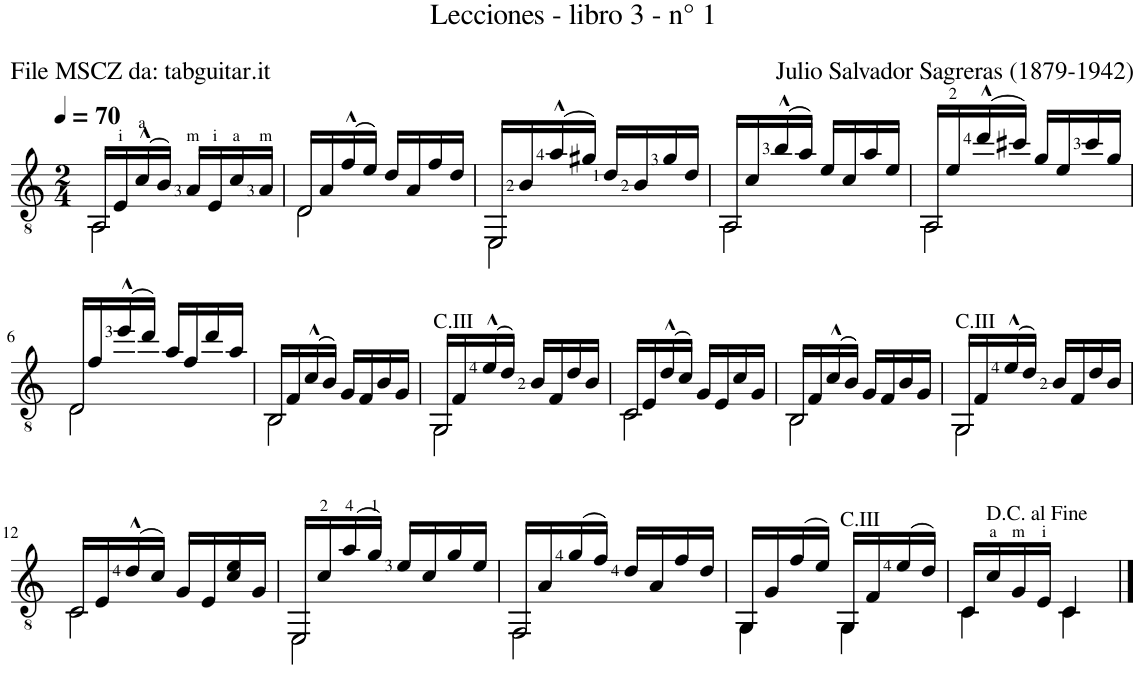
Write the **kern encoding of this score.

**kern
*part1
*staff1
*I"Guitar
*I'Guit.
*clefGv2
*k[]
*M2/4
*MM70
=1
!LO:N:head=open
*^
16AA/LL	2AA\
16E/	.
(16c^^/	.
16B/JJ)	.
16A/LL	.
16E/	.
16c/	.
16A/JJ	.
=2	=2
!LO:N:head=open	!
16D/LL	2D\
16A/	.
(16f^^/	.
16e/JJ)	.
16d/LL	.
16A/	.
16f/	.
16d/JJ	.
=3	=3
!LO:N:head=open	!
16EE/LL	2EE\
16B/	.
(16a^^/	.
16g#X/JJ)	.
16d/LL	.
16B/	.
16g#/	.
16d/JJ	.
=4	=4
!LO:N:head=open	!
16AA/LL	2AA\
16c/	.
(16b^^/	.
16a/JJ)	.
16e/LL	.
16c/	.
16a/	.
16e/JJ	.
=5	=5
!LO:N:head=open	!
16AA/LL	2AA\
16e/	.
(16dd^^/	.
16cc#X/JJ)	.
16g/LL	.
16e/	.
16cc#/	.
16g/JJ	.
!!LO:LB:g=z	!!
=6	=6
!LO:N:head=open	!
16D/LL	2D\
16f/	.
(16ee^^/	.
16dd/JJ)	.
16a/LL	.
16f/	.
16dd/	.
16a/JJ	.
=7	=7
!LO:N:head=open	!
16BB/LL	2BB\
16F/	.
(16c^^/	.
16B/JJ)	.
16G/LL	.
16F/	.
16B/	.
16G/JJ	.
=8	=8
!LO:TX:a:t=C.III	!
!LO:N:head=open	!
16GG/LL	2GG\
16F/	.
(16e^^/	.
16d/JJ)	.
16B/LL	.
16F/	.
16d/	.
16B/JJ	.
=9	=9
!LO:N:head=open	!
16C/LL	2C\
16E/	.
(16d^^/	.
16c/JJ)	.
16G/LL	.
16E/	.
16c/	.
16G/JJ	.
=10	=10
!LO:N:head=open	!
16BB/LL	2BB\
16F/	.
(16c^^/	.
16B/JJ)	.
16G/LL	.
16F/	.
16B/	.
16G/JJ	.
=11	=11
!LO:TX:a:t=C.III	!
!LO:N:head=open	!
16GG/LL	2GG\
16F/	.
(16e^^/	.
16d/JJ)	.
16B/LL	.
16F/	.
16d/	.
16B/JJ	.
!!LO:LB:g=z	!!
=12	=12
!LO:N:head=open	!
16C/LL	2C\
16E/	.
(16d^^/	.
16c/JJ)	.
16G/LL	.
16E/	.
16c/ 16e/	.
16G/JJ	.
=13	=13
!LO:N:head=open	!
16EE/LL	2EE\
16c/	.
(16a/	.
16g/JJ)	.
16e/LL	.
16c/	.
16g/	.
16e/JJ	.
=14	=14
!LO:N:head=open	!
16FF/LL	2FF\
16A/	.
(16g/	.
16f/JJ)	.
16d/LL	.
16A/	.
16f/	.
16d/JJ	.
=15	=15
16GG/LL	4GG\
16G/	.
(16f/	.
16e/JJ)	.
!LO:TX:a:t=C.III	!
16GG/LL	4GG\
16F/	.
(16e/	.
16d/JJ)	.
=16	=16
16C/LL	4C\
16c/	.
16G/	.
16E/JJ	.
4C/	4C\
*v	*v
==
*-
